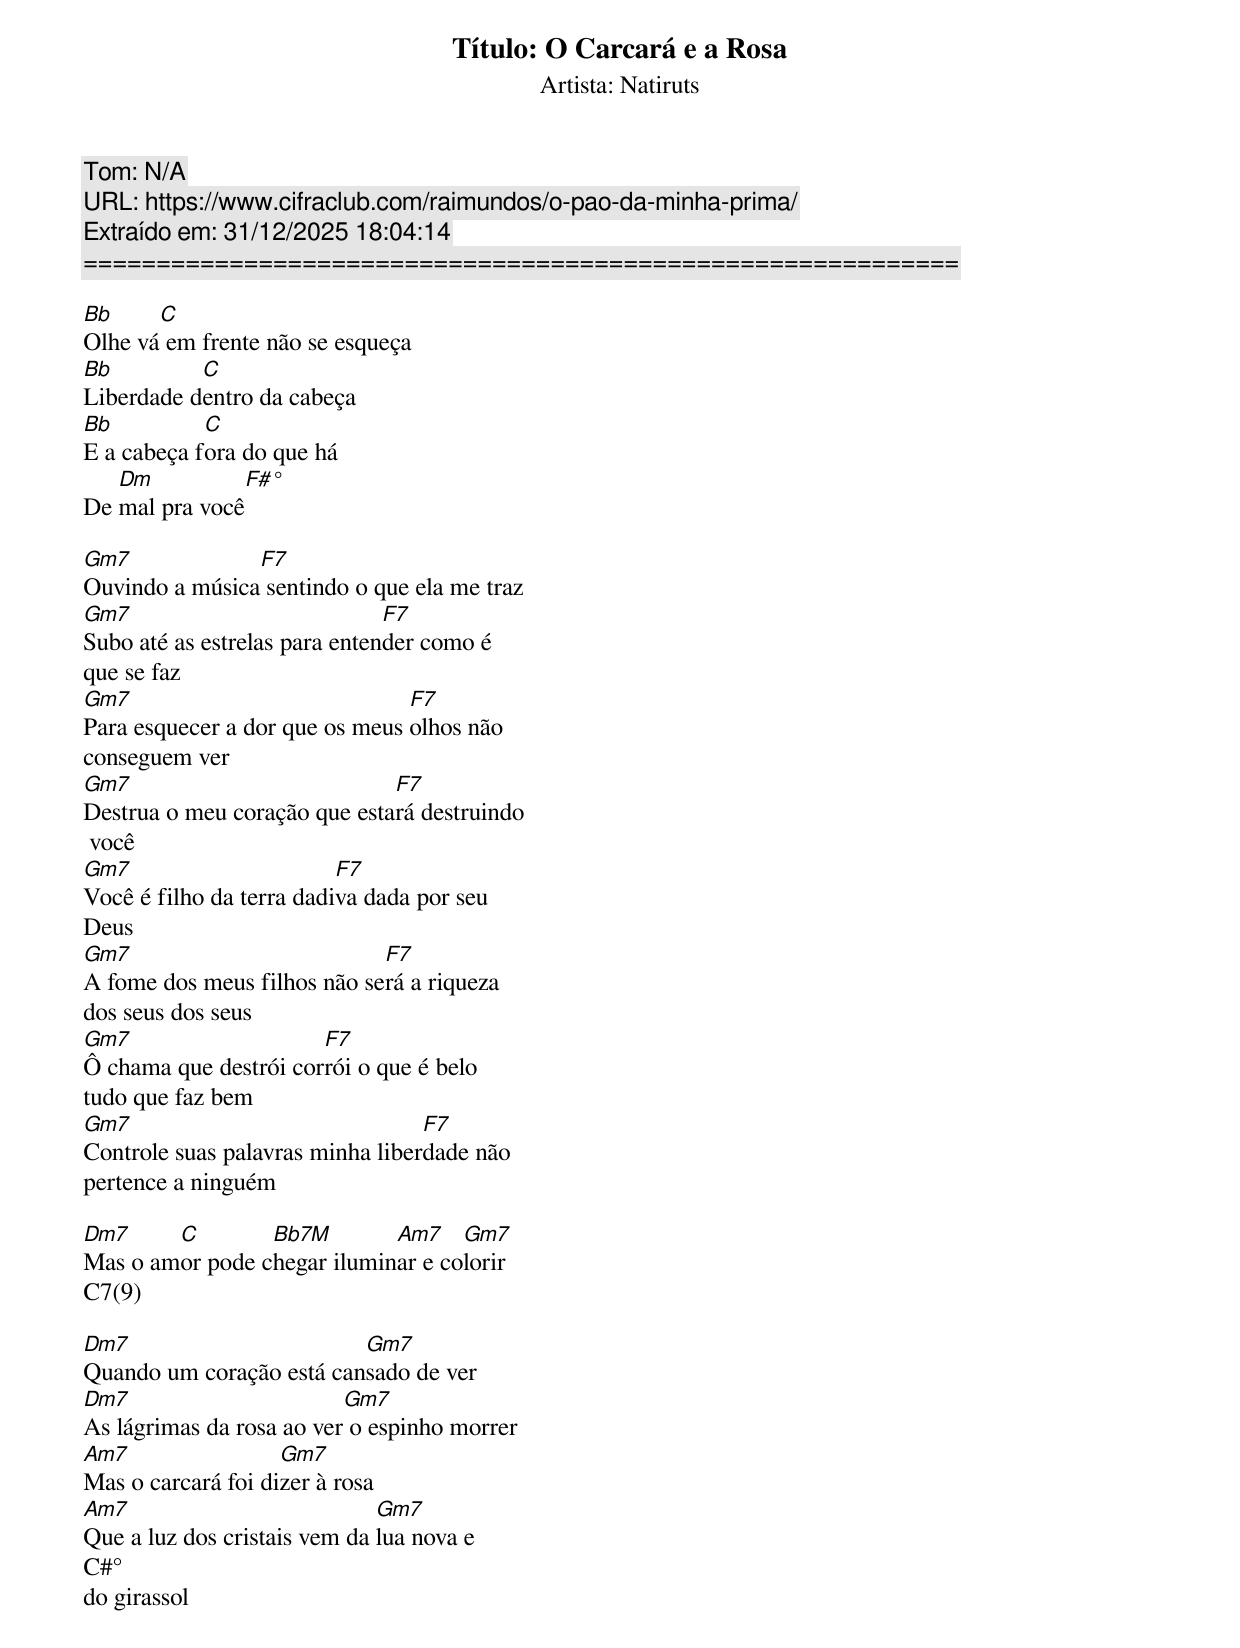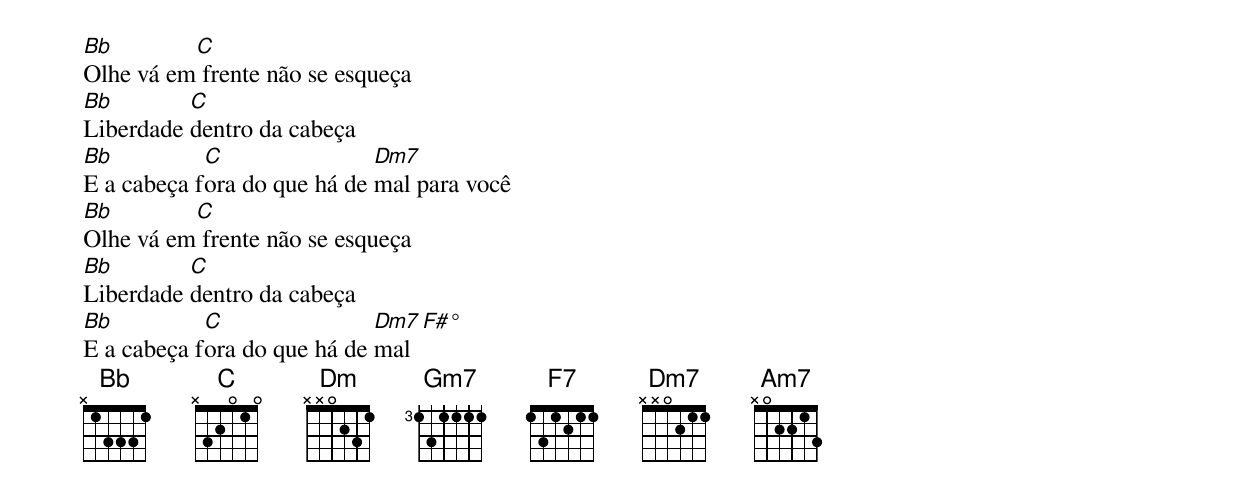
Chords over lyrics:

Título: O Carcará e a Rosa
Artista: Natiruts
Tom: N/A
URL: https://www.cifraclub.com/raimundos/o-pao-da-minha-prima/
Extraído em: 31/12/2025 18:04:14
============================================================

Bb     C
Olhe vá em frente não se esqueça
Bb         C
Liberdade dentro da cabeça
Bb          C
E a cabeça fora do que há
   Dm           F#°
De mal pra você

Gm7             F7
Ouvindo a música sentindo o que ela me traz
Gm7                            F7
Subo até as estrelas para entender como é
que se faz
Gm7                             F7
Para esquecer a dor que os meus olhos não
conseguem ver
Gm7                           F7
Destrua o meu coração que estará destruindo
 você
Gm7                       F7
Você é filho da terra dadiva dada por seu
Deus
Gm7                          F7
A fome dos meus filhos não será a riqueza
dos seus dos seus
Gm7                    F7
Ô chama que destrói corrói o que é belo
tudo que faz bem
Gm7                               F7
Controle suas palavras minha liberdade não
pertence a ninguém

Dm7     C        Bb7M        Am7    Gm7
Mas o amor pode chegar iluminar e colorir
C7(9)

Dm7                       Gm7
Quando um coração está cansado de ver
Dm7                       Gm7
As lágrimas da rosa ao ver o espinho morrer
Am7                 Gm7
Mas o carcará foi dizer à rosa
Am7                           Gm7
Que a luz dos cristais vem da lua nova e
C#°
do girassol

Bb        C
Olhe vá em frente não se esqueça
Bb        C
Liberdade dentro da cabeça
Bb          C                Dm7
E a cabeça fora do que há de mal para você
Bb        C
Olhe vá em frente não se esqueça
Bb        C
Liberdade dentro da cabeça
Bb          C                Dm7  F#°
E a cabeça fora do que há de mal
